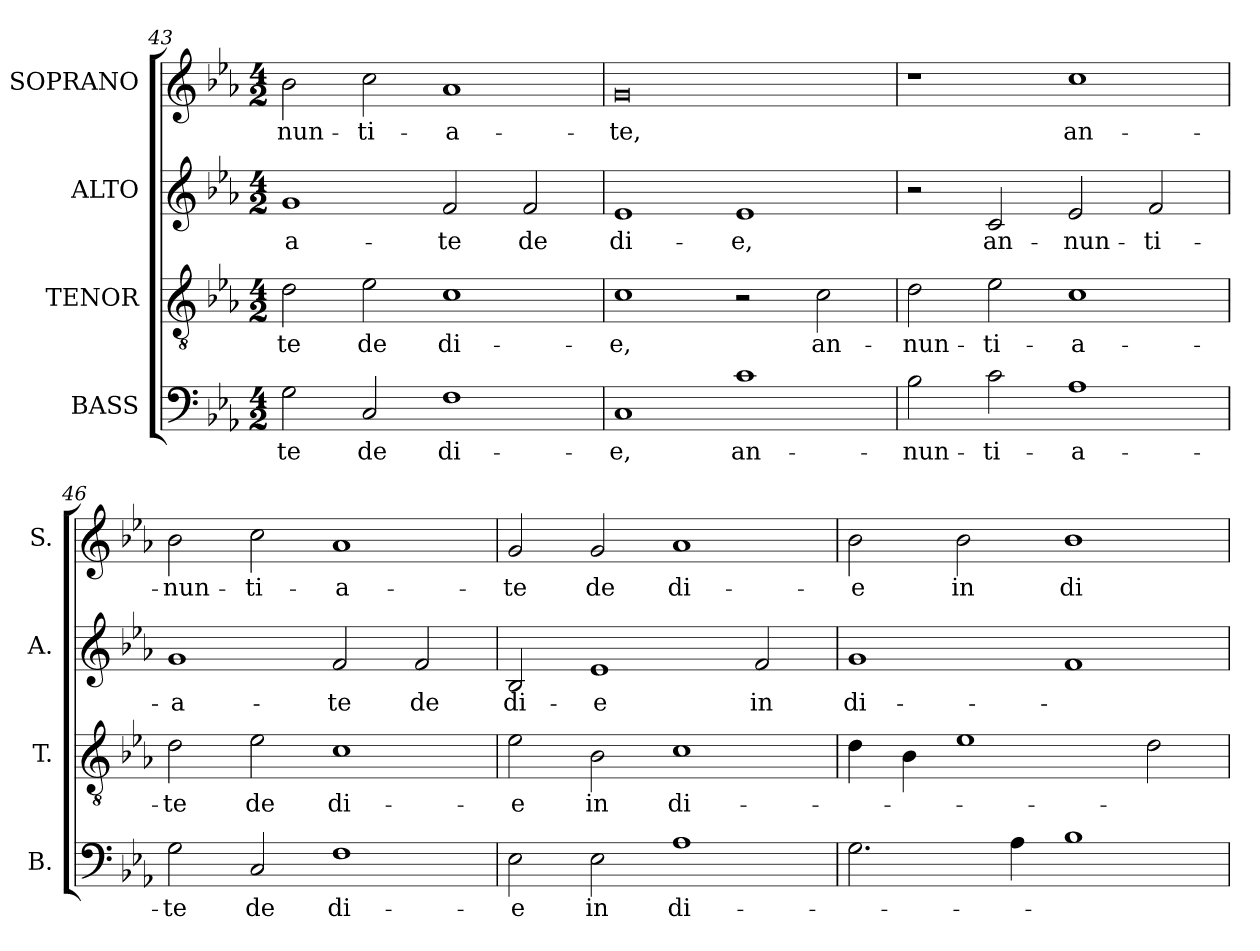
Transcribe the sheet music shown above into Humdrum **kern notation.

**kern	**text	**kern	**text	**kern	**text	**kern	**text
*part4	*part4	*part3	*part3	*part2	*part2	*part1	*part1
*staff4	*staff4	*staff3	*staff3	*staff2	*staff2	*staff1	*staff1
*I"BASS	*	*I"TENOR	*	*I"ALTO	*	*I"SOPRANO	*
*I'B.	*	*I'T.	*	*I'A.	*	*I'S.	*
*clefF4	*	*clefGv2	*	*clefG2	*	*clefG2	*
*	*	*ITrd7c12	*	*	*	*	*
*k[b-e-a-]	*	*k[b-e-a-]	*	*k[b-e-a-]	*	*k[b-e-a-]	*
*E-:	*	*E-:	*	*E-:	*	*E-:	*
*M4/2	*	*M4/2	*	*M4/2	*	*M4/2	*
=43	=43	=43	=43	=43	=43	=43	=43
!	!LO:LY:b:color=#000000	!	!	!	!	!	!
!	!	!	!LO:LY:b:color=#000000	!	!	!	!
!	!	!	!	!	!LO:LY:b:color=#000000	!	!
!	!	!	!	!	!	!	!LO:LY:b:color=#000000
2Gi\	-te	2Di\	-te	1gi	-a-	2b-i\	-nun-
!	!LO:LY:b:color=#000000	!	!	!	!	!	!
!	!	!	!LO:LY:b:color=#000000	!	!	!	!
!	!	!	!	!	!	!	!LO:LY:b:color=#000000
2Ci/	de	2E-i\	de	.	.	2cci\	-ti-
!	!LO:LY:b:color=#000000	!	!	!	!	!	!
!	!	!	!LO:LY:b:color=#000000	!	!	!	!
!	!	!	!	!	!LO:LY:b:color=#000000	!	!
!	!	!	!	!	!	!	!LO:LY:b:color=#000000
1Fi	di-	1Ci	di-	2fi/	-te	1a-i	-a-
!	!	!	!	!	!LO:LY:b:color=#000000	!	!
.	.	.	.	2fi/	de	.	.
=44	=44	=44	=44	=44	=44	=44	=44
!	!LO:LY:b:color=#000000	!	!	!	!	!	!
!	!	!	!LO:LY:b:color=#000000	!	!	!	!
!	!	!	!	!	!LO:LY:b:color=#000000	!	!
!	!	!	!	!	!	!	!LO:LY:b:color=#000000
1Ci	-e,	1Ci	-e,	1e-i	di-	0gi	-te,
!	!LO:LY:b:color=#000000	!	!	!	!	!	!
!	!	!	!	!	!LO:LY:b:color=#000000	!	!
1ci	an-	2r	.	1e-i	-e,	.	.
!	!	!	!LO:LY:b:color=#000000	!	!	!	!
.	.	2Ci\	an-	.	.	.	.
=45	=45	=45	=45	=45	=45	=45	=45
!	!LO:LY:b:color=#000000	!	!	!	!	!	!
!	!	!	!LO:LY:b:color=#000000	!	!	!	!
2B-i\	-nun-	2Di\	-nun-	2r	.	1r	.
!	!LO:LY:b:color=#000000	!	!	!	!	!	!
!	!	!	!LO:LY:b:color=#000000	!	!	!	!
!	!	!	!	!	!LO:LY:b:color=#000000	!	!
2ci\	-ti-	2E-i\	-ti-	2ci/	an-	.	.
!	!LO:LY:b:color=#000000	!	!	!	!	!	!
!	!	!	!LO:LY:b:color=#000000	!	!	!	!
!	!	!	!	!	!LO:LY:b:color=#000000	!	!
!	!	!	!	!	!	!	!LO:LY:b:color=#000000
1A-i	-a-	1Ci	-a-	2e-i/	-nun-	1cci	an-
!	!	!	!	!	!LO:LY:b:color=#000000	!	!
.	.	.	.	2fi/	-ti-	.	.
=46	=46	=46	=46	=46	=46	=46	=46
!	!LO:LY:b:color=#000000	!	!	!	!	!	!
!	!	!	!LO:LY:b:color=#000000	!	!	!	!
!	!	!	!	!	!LO:LY:b:color=#000000	!	!
!	!	!	!	!	!	!	!LO:LY:b:color=#000000
2Gi\	-te	2Di\	-te	1gi	-a-	2b-i\	-nun-
!	!LO:LY:b:color=#000000	!	!	!	!	!	!
!	!	!	!LO:LY:b:color=#000000	!	!	!	!
!	!	!	!	!	!	!	!LO:LY:b:color=#000000
2Ci/	de	2E-i\	de	.	.	2cci\	-ti-
!	!LO:LY:b:color=#000000	!	!	!	!	!	!
!	!	!	!LO:LY:b:color=#000000	!	!	!	!
!	!	!	!	!	!LO:LY:b:color=#000000	!	!
!	!	!	!	!	!	!	!LO:LY:b:color=#000000
1Fi	di-	1Ci	di-	2fi/	-te	1a-i	-a-
!	!	!	!	!	!LO:LY:b:color=#000000	!	!
.	.	.	.	2fi/	de	.	.
!!LO:LB:g=z
=47	=47	=47	=47	=47	=47	=47	=47
!	!LO:LY:b:color=#000000	!	!	!	!	!	!
!	!	!	!LO:LY:b:color=#000000	!	!	!	!
!	!	!	!	!	!LO:LY:b:color=#000000	!	!
!	!	!	!	!	!	!	!LO:LY:b:color=#000000
2E-i\	-e	2E-i\	-e	2B-i/	di-	2gi/	-te
!	!LO:LY:b:color=#000000	!	!	!	!	!	!
!	!	!	!LO:LY:b:color=#000000	!	!	!	!
!	!	!	!	!	!LO:LY:b:color=#000000	!	!
!	!	!	!	!	!	!	!LO:LY:b:color=#000000
2E-i\	in	2BB-i\	in	1e-i	-e	2gi/	de
!	!LO:LY:b:color=#000000	!	!	!	!	!	!
!	!	!	!LO:LY:b:color=#000000	!	!	!	!
!	!	!	!	!	!	!	!LO:LY:b:color=#000000
1A-i	di-	1Ci	di-	.	.	1a-i	di-
!	!	!	!	!	!LO:LY:b:color=#000000	!	!
.	.	.	.	2fi/	in	.	.
=48	=48	=48	=48	=48	=48	=48	=48
!	!	!	!	!	!LO:LY:b:color=#000000	!	!
!	!	!	!	!	!	!	!LO:LY:b:color=#000000
2.Gi\	.	4Di\	.	1gi	di-	2b-i\	-e
.	.	4BB-i\	.	.	.	.	.
!	!	!	!	!	!	!	!LO:LY:b:color=#000000
.	.	1E-i	.	.	.	2b-i\	in
4A-i\	.	.	.	.	.	.	.
!	!	!	!	!	!	!	!LO:LY:b:color=#000000
1B-i	.	.	.	1fi	.	1b-i	di-
.	.	2Di\	.	.	.	.	.
=	=	=	=	=	=	=	=
*-	*-	*-	*-	*-	*-	*-	*-
